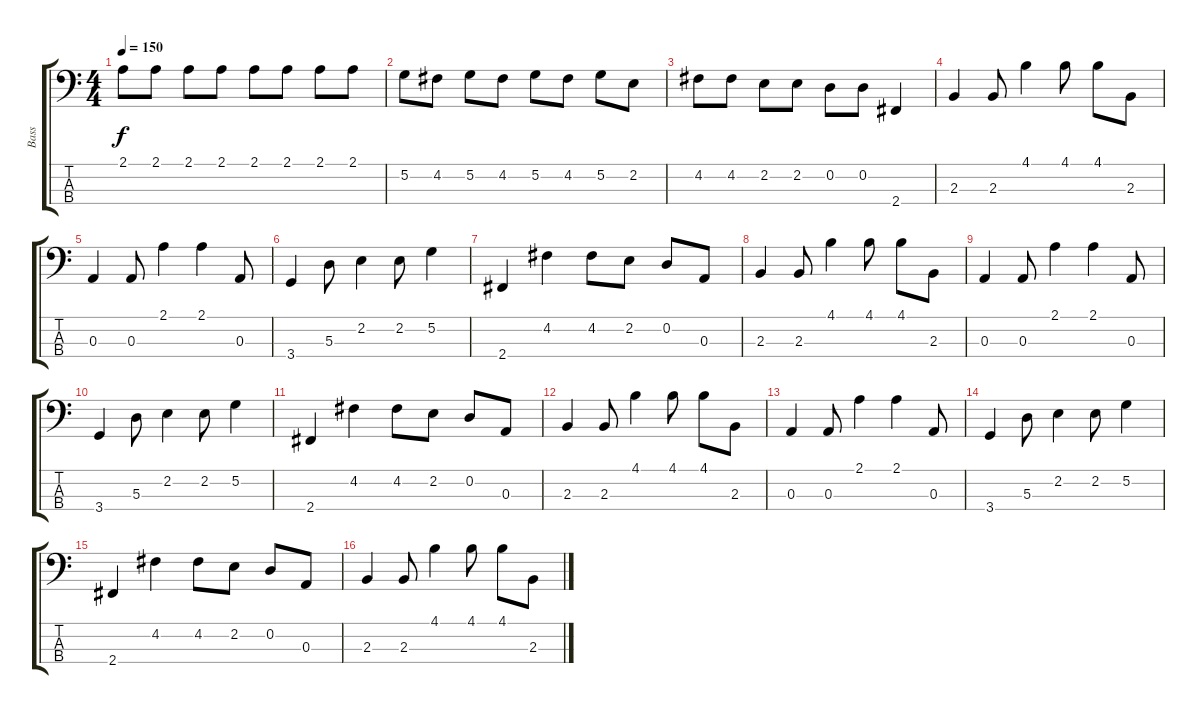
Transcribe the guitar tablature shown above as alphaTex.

\track ("Bass" "Bass") {instrument slapbass2}
\staff {score tabs}
\tuning (G2 D2 A1 E1) {hide}
\ts (4 4)
\tempo 150
\clef f4
\ks c
2.1.8{dy f} 2.1.8 2.1.8 2.1.8 2.1.8 2.1.8 2.1.8 2.1.8 |
5.2.8 4.2.8 5.2.8 4.2.8 5.2.8 4.2.8 5.2.8 2.2.8 |
4.2.8 4.2.8 2.2.8 2.2.8 0.2.8 0.2.8 2.4.4 |
2.3.4 2.3.8 4.1.4 4.1.8 4.1.8 2.3.8 |
0.3.4 0.3.8 2.1.4 2.1.4 0.3.8 |
3.4.4 5.3.8 2.2.4 2.2.8 5.2.4 |
2.4.4 4.2.4 4.2.8 2.2.8 0.2.8 0.3.8 |
2.3.4 2.3.8 4.1.4 4.1.8 4.1.8 2.3.8 |
0.3.4 0.3.8 2.1.4 2.1.4 0.3.8 |
3.4.4 5.3.8 2.2.4 2.2.8 5.2.4 |
2.4.4 4.2.4 4.2.8 2.2.8 0.2.8 0.3.8 |
2.3.4 2.3.8 4.1.4 4.1.8 4.1.8 2.3.8 |
0.3.4 0.3.8 2.1.4 2.1.4 0.3.8 |
3.4.4 5.3.8 2.2.4 2.2.8 5.2.4 |
2.4.4 4.2.4 4.2.8 2.2.8 0.2.8 0.3.8 |
2.3.4 2.3.8 4.1.4 4.1.8 4.1.8 2.3.8
